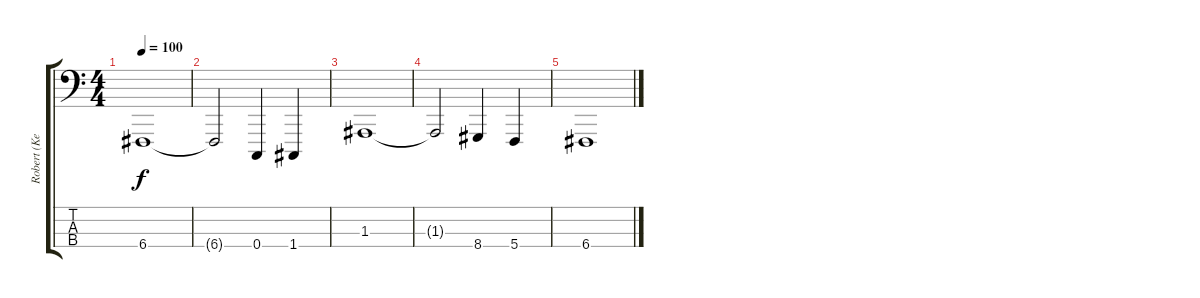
\track ("Robert (Keyboard)" "Robert (Ke") {instrument cello}
\staff {score tabs}
\tuning (G2 D2 A1 C1) {hide}
\ts (4 4)
\tempo 100
\clef f4
\ks c
6.4.1{dy f} |
6.4{t}.2 0.4.4 1.4.4 |
1.3.1 |
1.3{t}.2 8.4.4 5.4.4 |
6.4.1
